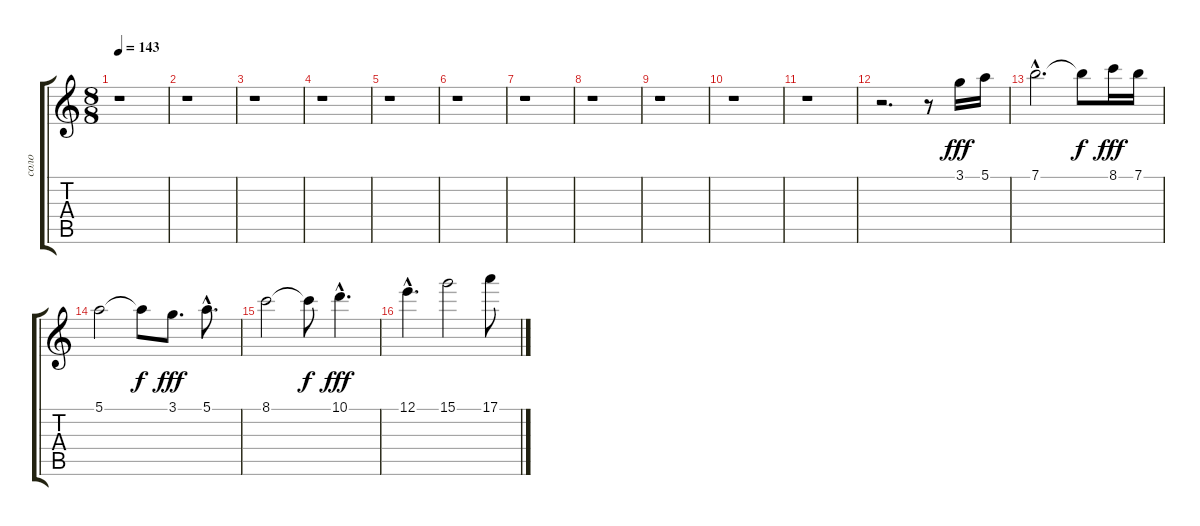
\track ("соло" "соло") {instrument distortionguitar}
\staff {score tabs}
\tuning (E4 B3 G3 D3 A2 E2) {hide}
\ts (8 8)
\tempo 143
\clef g2
\ks c
r.1{dy fff} |
r.1 |
r.1 |
r.1 |
r.1 |
r.1 |
r.1 |
r.1 |
r.1 |
r.1 |
r.1 |
r.2{d} r.8 3.1.16 5.1.16 |
7.1{hac}.2{d} 7.1{t}.8{dy f} 8.1.16{dy fff} 7.1.16 |
5.1.2 5.1{t}.8{dy f} 3.1.8{d dy fff} 5.1{hac}.8{d} |
8.1.2 8.1{t}.8{dy f} 10.1{hac}.4{d dy fff} |
12.1{hac}.4{d} 15.1.2 17.1.8
